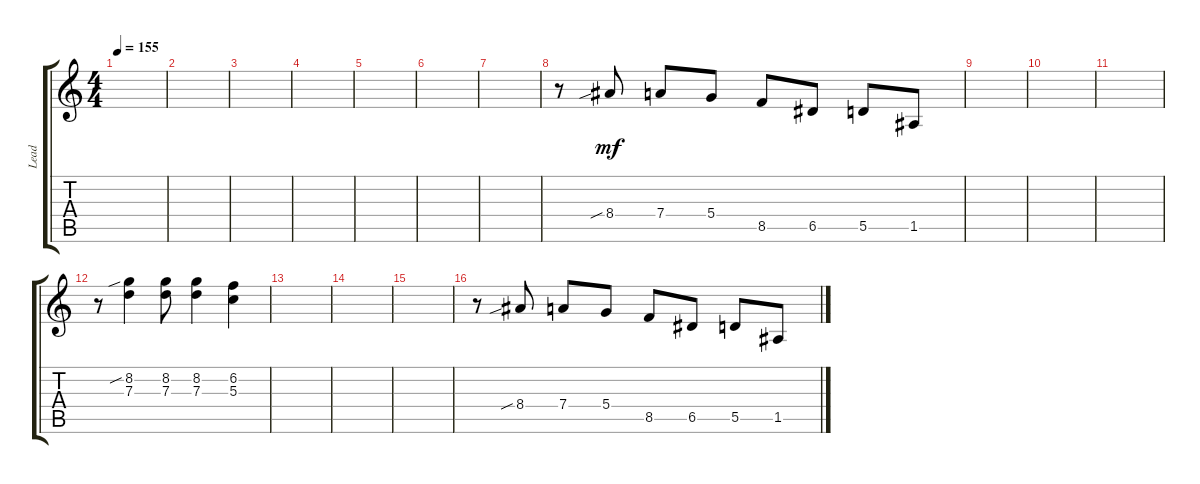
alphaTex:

\track ("Lead" "Lead") {instrument overdrivenguitar}
\staff {score tabs}
\tuning (E4 B3 G3 D3 A2 E2) {hide}
\ts (4 4)
\tempo 155
\clef g2
\ks c
|
|
|
|
|
|
|
r.8 8.4{sib}.8{dy mf} 7.4.8 5.4.8 8.5.8 6.5.8 5.5.8 1.5.8 |
|
|
|
r.8 (8.2{sib} 7.3).4 (8.2 7.3).8 (8.2 7.3).4 (6.2 5.3).4 |
|
|
|
r.8 8.4{sib}.8 7.4.8 5.4.8 8.5.8 6.5.8 5.5.8 1.5.8
